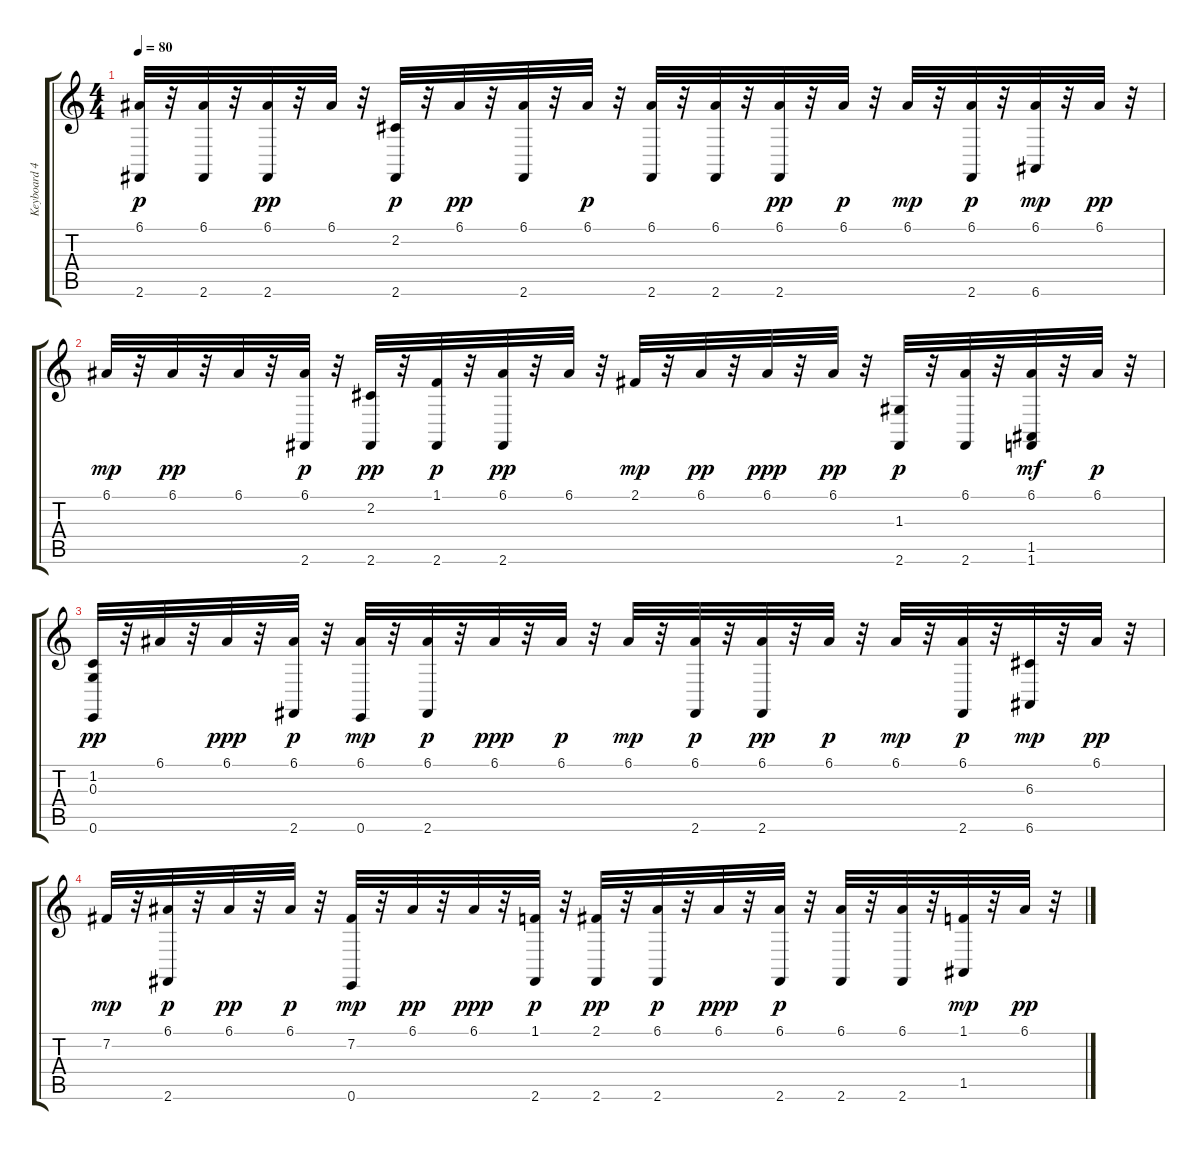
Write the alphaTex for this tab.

\track ("Keyboard 4" "Keyboard 4") {instrument piccolo}
\staff {score tabs}
\tuning (E4 B3 G3 D3 A2 E2) {hide}
\ts (4 4)
\tempo 80
\clef g2
\ks c
(6.1 2.6).32{dy p} r.32 (6.1 2.6).32 r.32 (6.1 2.6).32{dy pp} r.32 6.1.32 r.32 (2.2 2.6).32{dy p} r.32 6.1.32{dy pp} r.32 (6.1 2.6).32 r.32 6.1.32{dy p} r.32 (6.1 2.6).32 r.32 (6.1 2.6).32 r.32 (6.1 2.6).32{dy pp} r.32 6.1.32{dy p} r.32 6.1.32{dy mp} r.32 (6.1 2.6).32{dy p} r.32 (6.1 6.6).32{dy mp} r.32 6.1.32{dy pp} r.32 |
6.1.32{dy mp} r.32 6.1.32{dy pp} r.32 6.1.32 r.32 (6.1 2.6).32{dy p} r.32 (2.2 2.6).32{dy pp} r.32 (1.1 2.6).32{dy p} r.32 (6.1 2.6).32{dy pp} r.32 6.1.32 r.32 2.1.32{dy mp} r.32 6.1.32{dy pp} r.32 6.1.32{dy ppp} r.32 6.1.32{dy pp} r.32 (1.3 2.6).32{dy p} r.32 (6.1 2.6).32 r.32 (6.1 1.5 1.6).32{dy mf} r.32 6.1.32{dy p} r.32 |
(1.2 0.3 0.6).32{dy pp} r.32 6.1.32 r.32 6.1.32{dy ppp} r.32 (6.1 2.6).32{dy p} r.32 (6.1 0.6).32{dy mp} r.32 (6.1 2.6).32{dy p} r.32 6.1.32{dy ppp} r.32 6.1.32{dy p} r.32 6.1.32{dy mp} r.32 (6.1 2.6).32{dy p} r.32 (6.1 2.6).32{dy pp} r.32 6.1.32{dy p} r.32 6.1.32{dy mp} r.32 (6.1 2.6).32{dy p} r.32 (6.3 6.6).32{dy mp} r.32 6.1.32{dy pp} r.32 |
7.2.32{dy mp} r.32 (6.1 2.6).32{dy p} r.32 6.1.32{dy pp} r.32 6.1.32{dy p} r.32 (7.2 0.6).32{dy mp} r.32 6.1.32{dy pp} r.32 6.1.32{dy ppp} r.32 (1.1 2.6).32{dy p} r.32 (2.1 2.6).32{dy pp} r.32 (6.1 2.6).32{dy p} r.32 6.1.32{dy ppp} r.32 (6.1 2.6).32{dy p} r.32 (6.1 2.6).32 r.32 (6.1 2.6).32 r.32 (1.1 1.5).32{dy mp} r.32 6.1.32{dy pp} r.32
